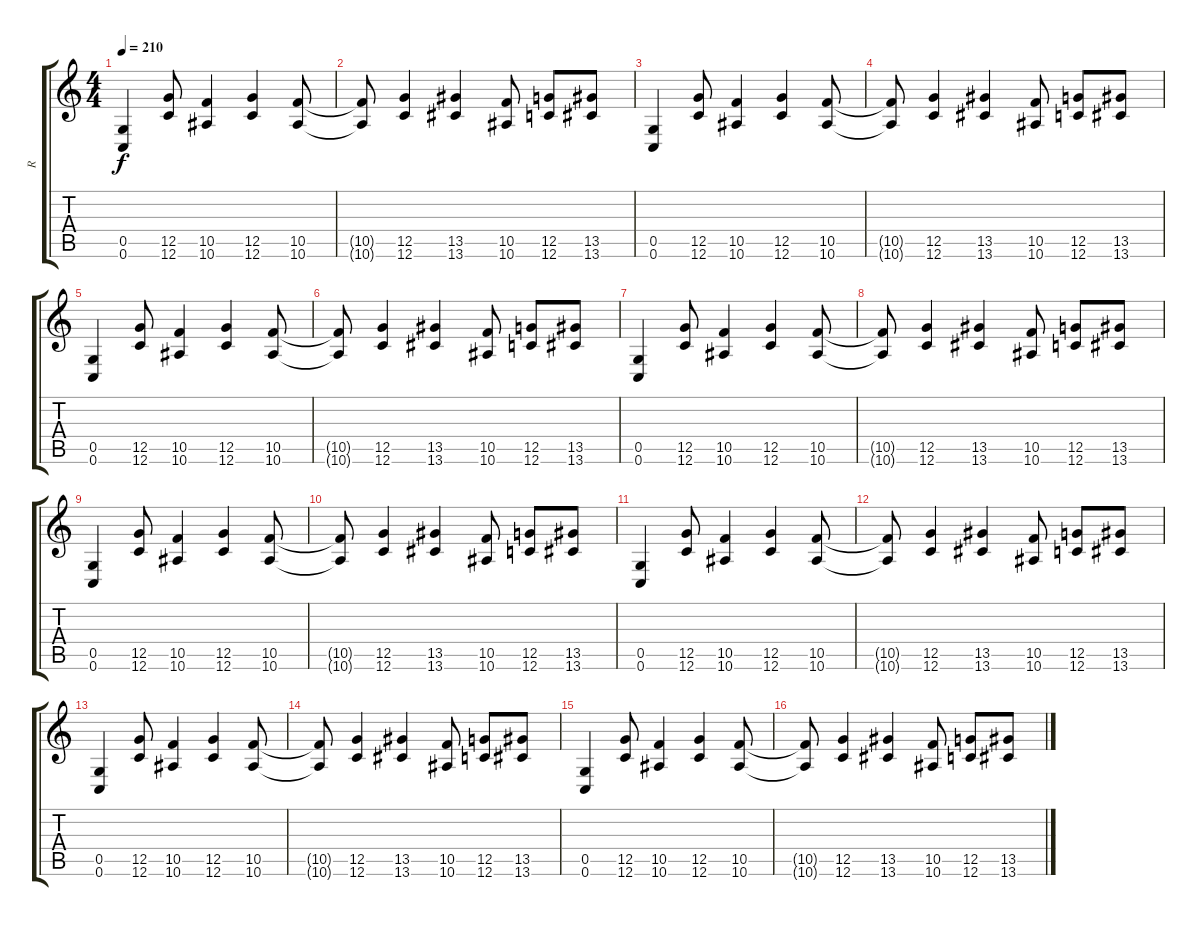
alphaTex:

\track ("R" "R") {instrument distortionguitar}
\staff {score tabs}
\tuning (D4 A3 F3 C3 G2 C2) {hide}
\ts (4 4)
\tempo 210
\clef g2
\ks c
(0.5 0.6).4{dy f} (12.5 12.6).8 (10.5 10.6).4 (12.5 12.6).4 (10.5 10.6).8 |
(10.5{t} 10.6{t}).8 (12.5 12.6).4 (13.5 13.6).4 (10.5 10.6).8 (12.5 12.6).8 (13.5 13.6).8 |
(0.5 0.6).4 (12.5 12.6).8 (10.5 10.6).4 (12.5 12.6).4 (10.5 10.6).8 |
(10.5{t} 10.6{t}).8 (12.5 12.6).4 (13.5 13.6).4 (10.5 10.6).8 (12.5 12.6).8 (13.5 13.6).8 |
(0.5 0.6).4 (12.5 12.6).8 (10.5 10.6).4 (12.5 12.6).4 (10.5 10.6).8 |
(10.5{t} 10.6{t}).8 (12.5 12.6).4 (13.5 13.6).4 (10.5 10.6).8 (12.5 12.6).8 (13.5 13.6).8 |
(0.5 0.6).4 (12.5 12.6).8 (10.5 10.6).4 (12.5 12.6).4 (10.5 10.6).8 |
(10.5{t} 10.6{t}).8 (12.5 12.6).4 (13.5 13.6).4 (10.5 10.6).8 (12.5 12.6).8 (13.5 13.6).8 |
(0.5 0.6).4 (12.5 12.6).8 (10.5 10.6).4 (12.5 12.6).4 (10.5 10.6).8 |
(10.5{t} 10.6{t}).8 (12.5 12.6).4 (13.5 13.6).4 (10.5 10.6).8 (12.5 12.6).8 (13.5 13.6).8 |
(0.5 0.6).4 (12.5 12.6).8 (10.5 10.6).4 (12.5 12.6).4 (10.5 10.6).8 |
(10.5{t} 10.6{t}).8 (12.5 12.6).4 (13.5 13.6).4 (10.5 10.6).8 (12.5 12.6).8 (13.5 13.6).8 |
(0.5 0.6).4 (12.5 12.6).8 (10.5 10.6).4 (12.5 12.6).4 (10.5 10.6).8 |
(10.5{t} 10.6{t}).8 (12.5 12.6).4 (13.5 13.6).4 (10.5 10.6).8 (12.5 12.6).8 (13.5 13.6).8 |
(0.5 0.6).4 (12.5 12.6).8 (10.5 10.6).4 (12.5 12.6).4 (10.5 10.6).8 |
(10.5{t} 10.6{t}).8 (12.5 12.6).4 (13.5 13.6).4 (10.5 10.6).8 (12.5 12.6).8 (13.5 13.6).8
